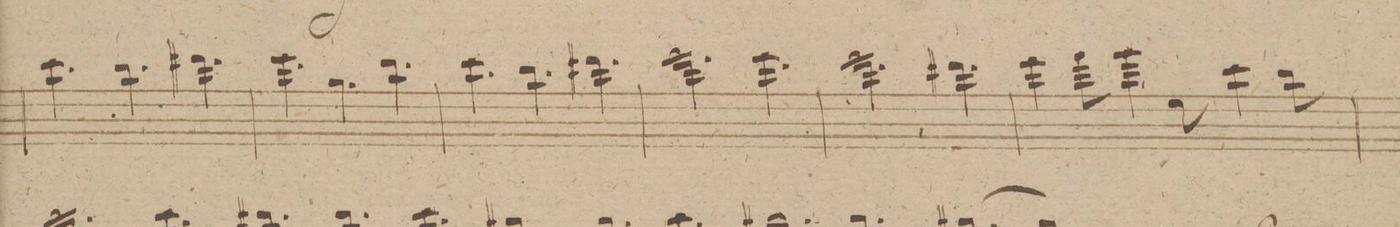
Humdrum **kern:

**kern	**dynam
*I"Flauto 1mo	*
*clefG2	*
*k[f#]	*
*M9/8	*
4.ccc\	.
4.bb\	.
4.ddd#X\	.
=13	=13
4.eee\	.
4.gg\	.
4.bb\	.
=14	=14
4.ccc\	.
4.bb\	.
4.ddd#X\	.
=15	=15
2.eee\	.
4.eee\	.
=16	=16
2.eee\	.
4.ddd#X\	.
=17	=17
4eee\	.
8fff#\	.
4ggg\	.
8ee\	.
4ccc\	.
8bb\	.
=18	=18
*-	*-
